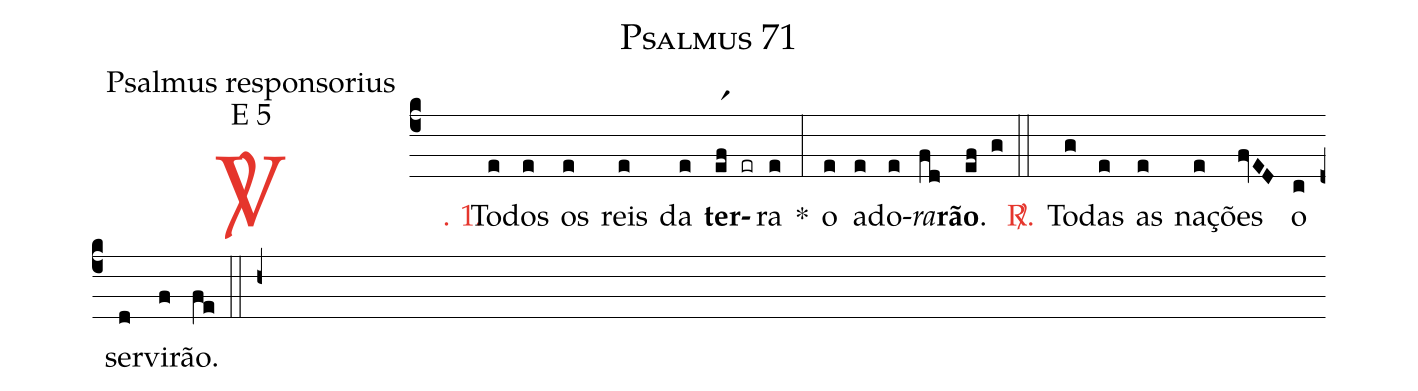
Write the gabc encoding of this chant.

name: Psalmus 71;
office-part: Psalmus responsorius;
mode: E 5;
%%
(c4)

<c><sp>V/</sp>. 1.</c>() To(e)dos(e) os(e) reis(e) da(e) <b>ter</b>(er1f er)ra(e) *(:) o(e) a(e)do(e)<i>ra</i>(fd)<b>rão</b>.(ef g)

(::)

<c><sp>R/</sp>.</c>() To(g)das(e) as(e) na(e)ções(fvED) o(c) ser(d)vi(f)rão.(fe)

(::)

(h+)
